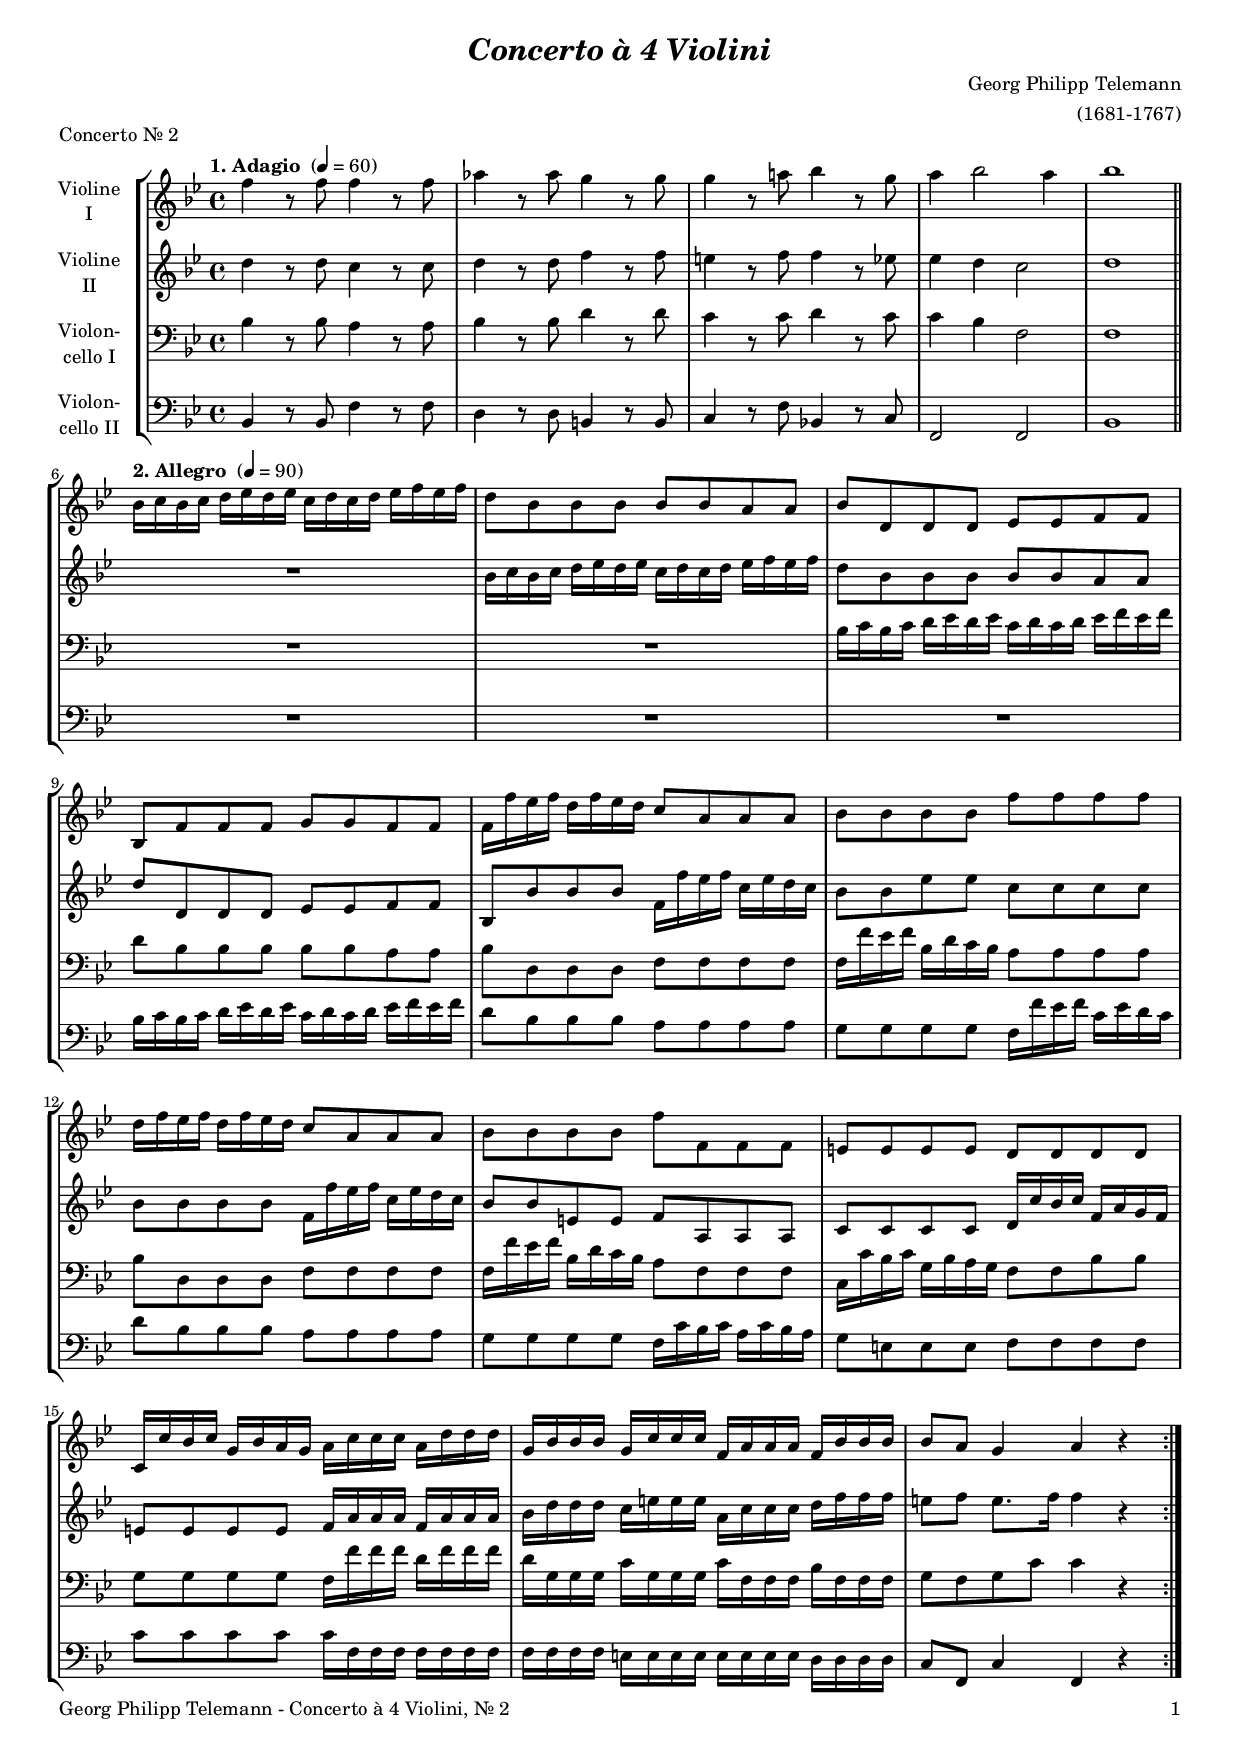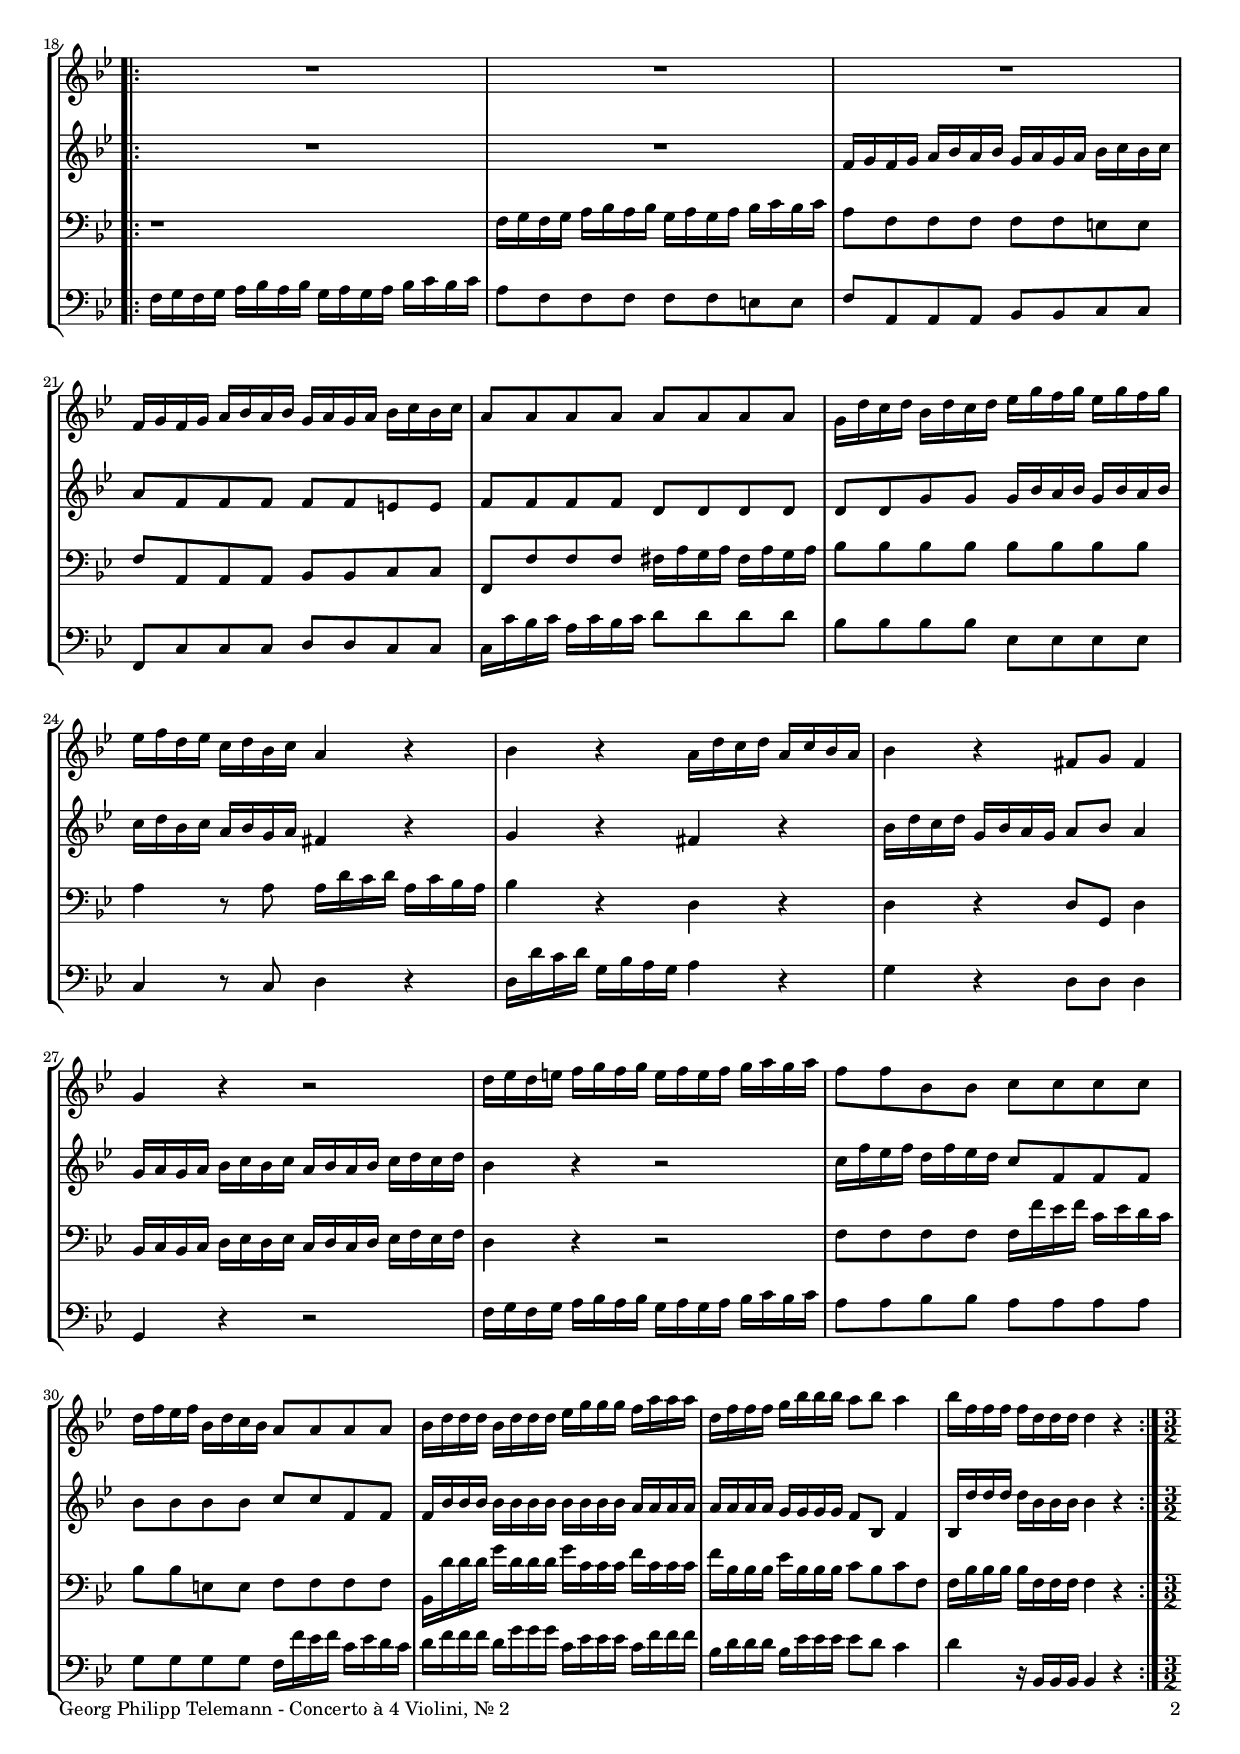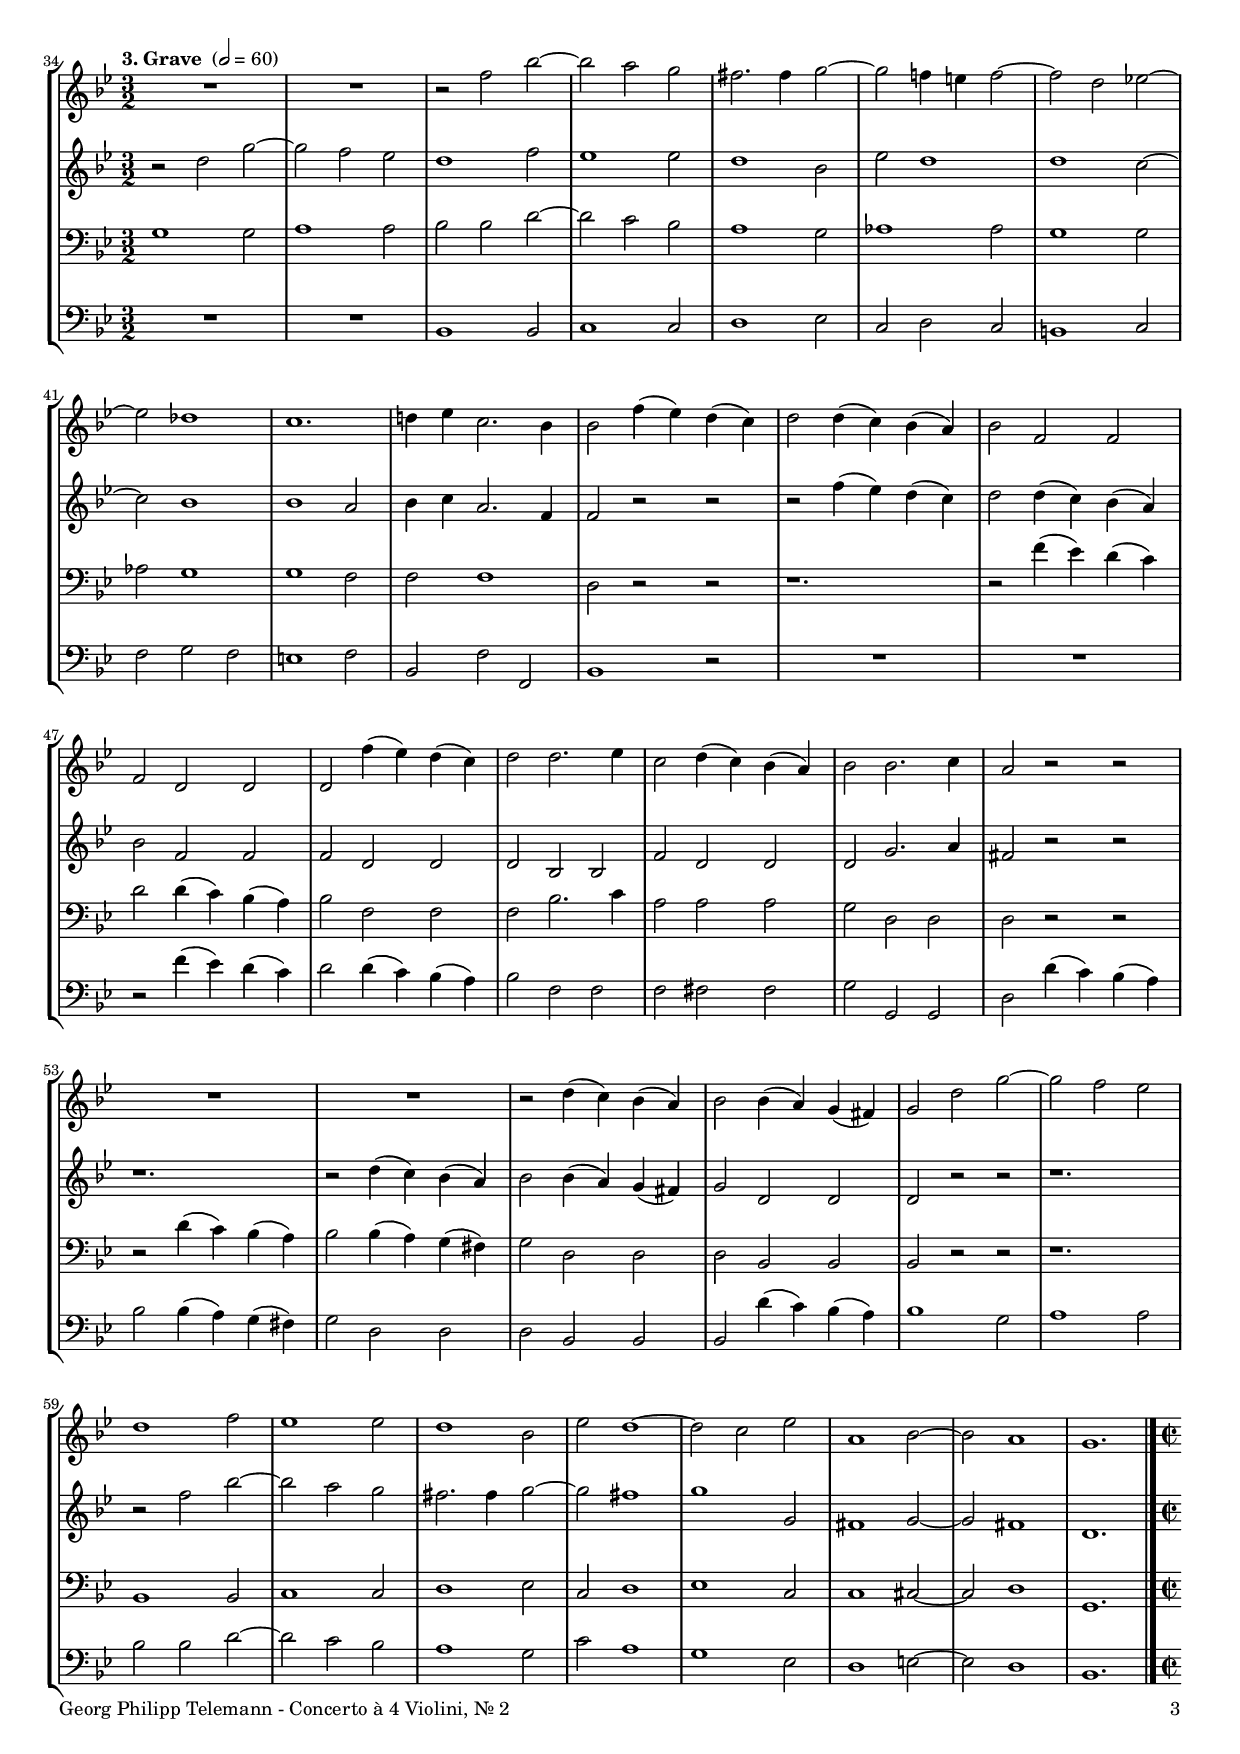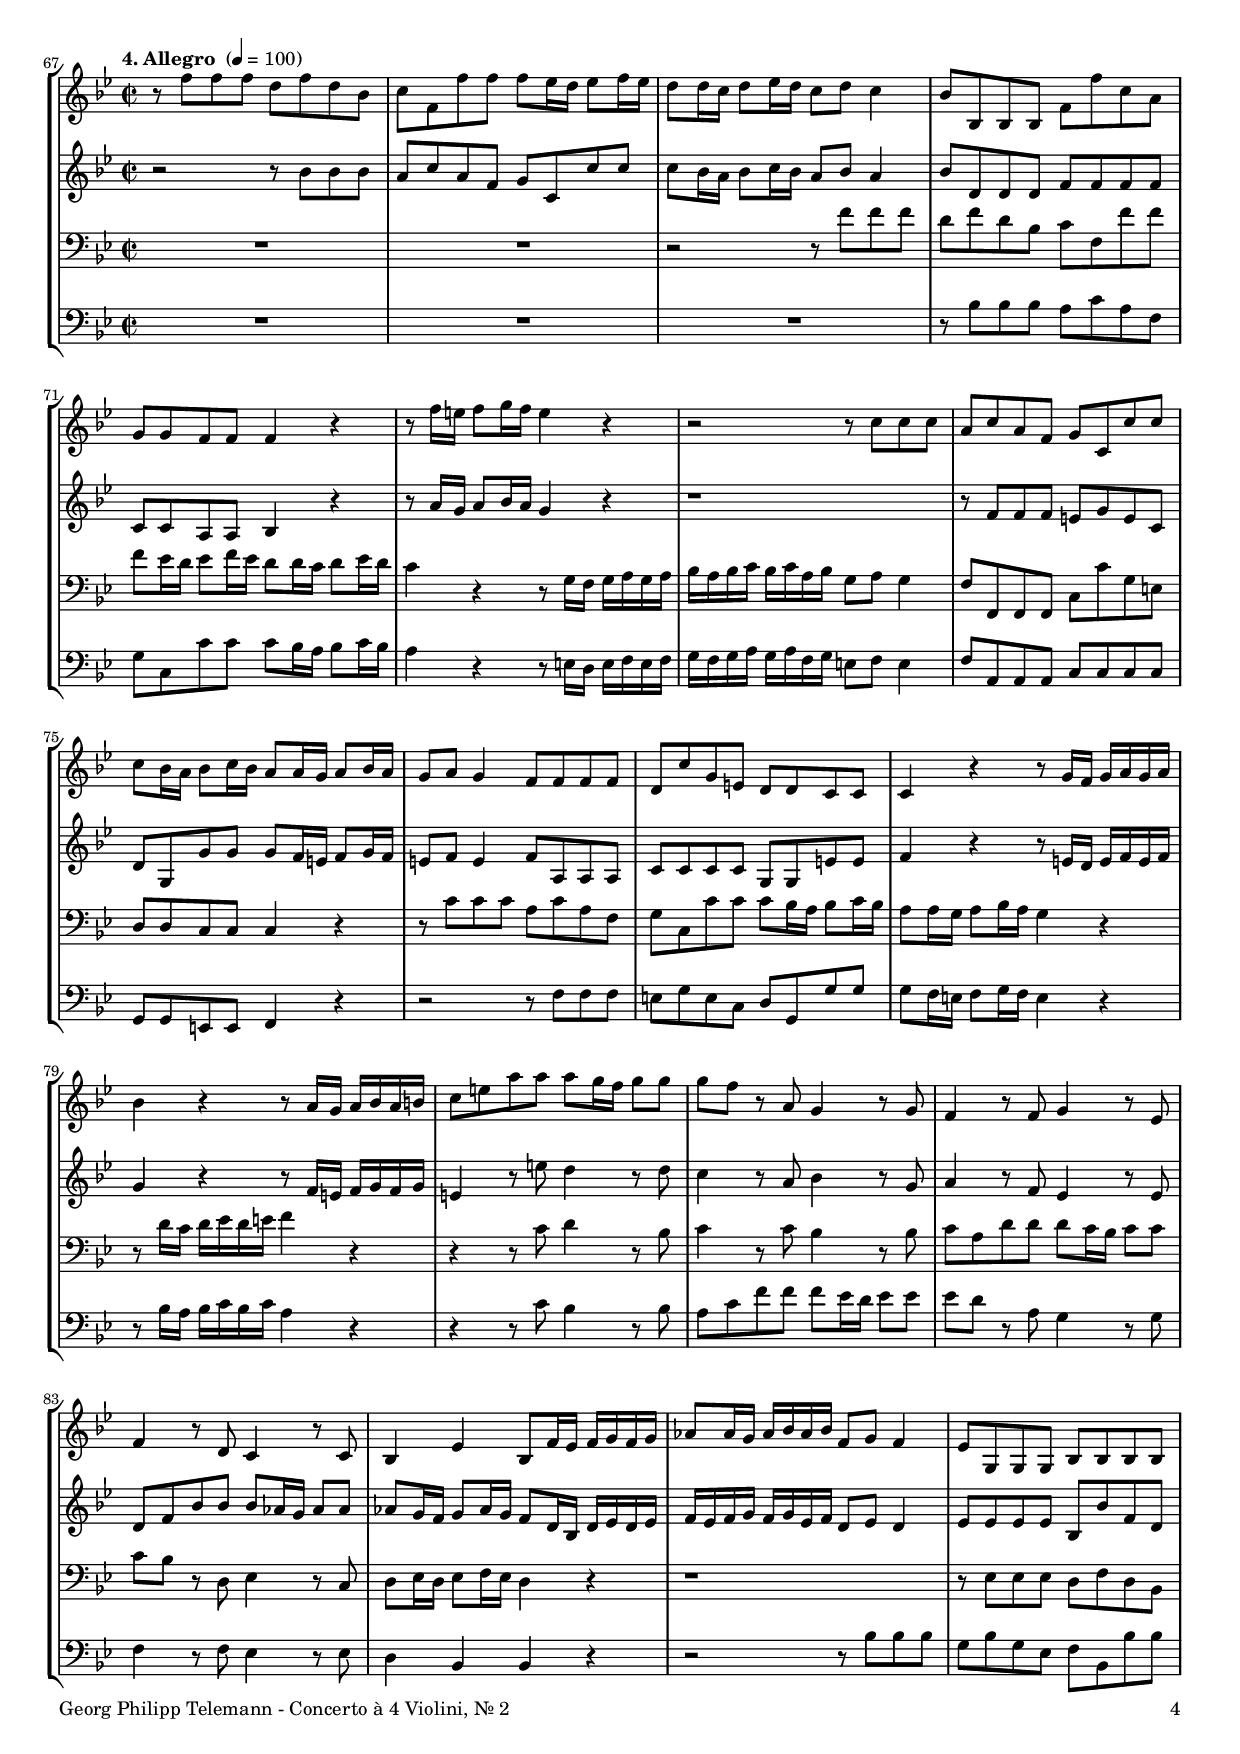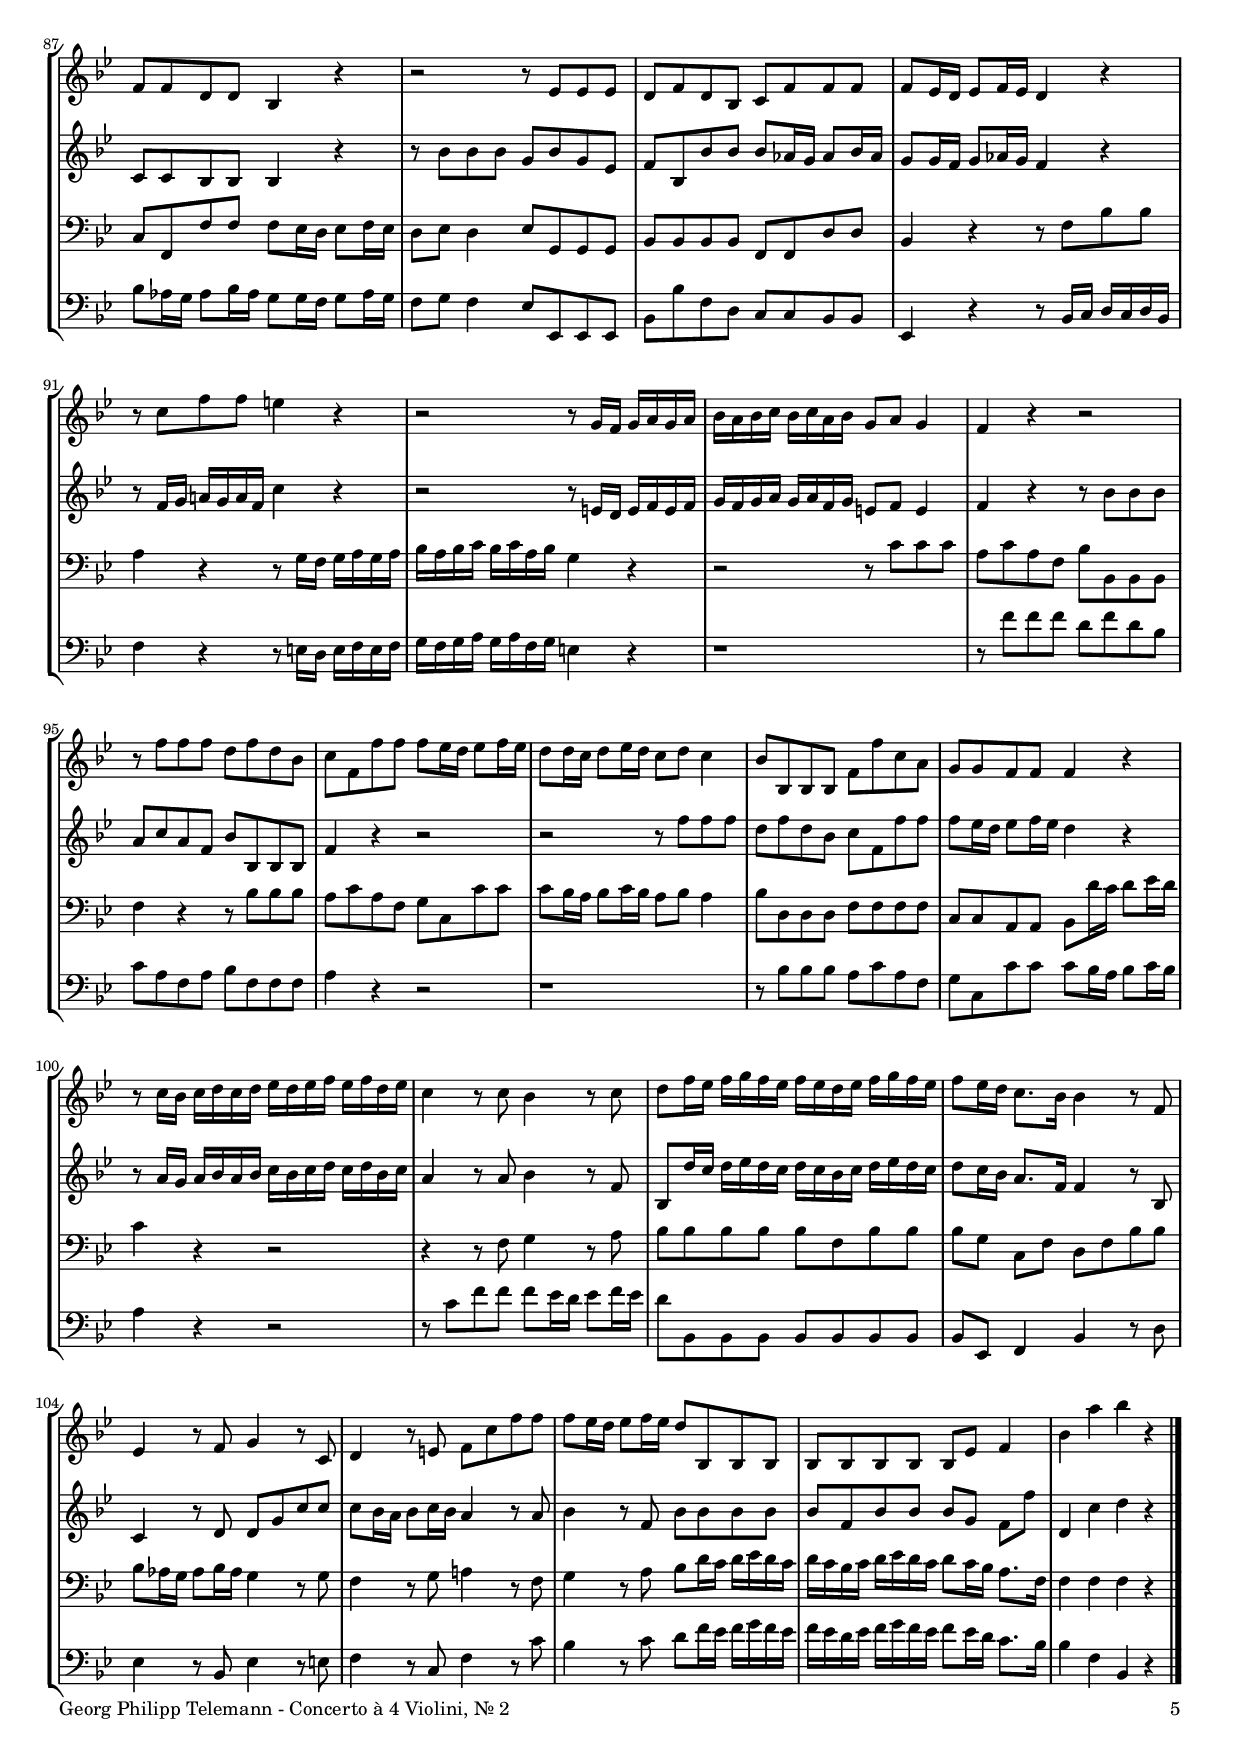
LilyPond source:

\version "2.18.2"
\include "deutsch.ly"

#(set-global-staff-size 16.5)

\header {
  title     = \markup \bold \italic "Concerto à 4 Violini"
  composer  = "Georg Philipp Telemann"
  arranger  = "(1681-1767)"
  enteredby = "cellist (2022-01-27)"
  piece     = "Concerto Nr. 2"
}

voiceconsts = {
  \key d \major
  \time 4/4
  \clef "treble"
%  \numericTimeSignature
%  \compressEmptyMeasures
  % Set default beaming for all staves
%  \set Timing.beamExceptions = #'()
%  \set Timing.baseMoment     = #(ly:make-moment 1 4)
%  \set Timing.beatStructure  = #'(1 1 1)
}

micl = "clarinet"
mifl = "flute"
miob = "oboe"
mifh = "french horn"
misx = "tenor sax"
mist = "string ensemble 1"
mivl = "violin"
miba = "cello"

boxa = { \bar "||" \mark \markup \box \italic "A" \key c \major }
boxb = { \bar "||" \mark \markup \box \italic "B" \key f \major }

dcaf = \mark \markup \box \italic "D.C. al Fine"
fine = \mark \markup \box \italic "Fine"

introa = {        \tempo "1. Adagio "  4=60 }
introb = { \break \tempo "2. Allegro " 4=90 }
introc = { \break \tempo "3. Grave "   2=60  \time 3/2 }
introd = { \break \tempo "4. Allegro " 4=100 \time 2/2 }

va = \relative c''' {
  \voiceconsts

  \introa
  a4 r8 a a4 r8 a
  c4 r8 c h4 r8 h
  h4 r8 cis! d4 r8 h
  cis4 d2 cis4
  d1 \bar "||"

  \introb
  \repeat volta 2 {
    d,16 e d e fis g fis g e fis e fis g a g a
    fis8 d d d d d cis cis
    d fis, fis fis g g a a
    d, a' a a h h a a

    a16 a' g a fis a g fis e8 cis cis cis
    d d d d a' a a a
    fis16 a g a fis a g fis e8 cis cis cis
    d d d d a' a, a a

    gis gis gis gis fis fis fis fis
    e16 e' d e h d cis h cis e e e cis fis fis fis
    h, d d d h e e e a, cis cis cis a d d d
    d8 cis h4 cis r
  }

  \repeat volta 2 {
    R1*3
    a16 h a h cis d cis d h cis h cis d e d e

    cis8 cis cis cis cis cis cis cis
    h16 fis' e fis d fis e fis g h a h g h a h
    g a fis g e fis d e cis4 r
    d r cis16 fis e fis cis e d cis

    d4 r ais8 h ais4
    h r r2
    fis'16 g fis gis a h a h gis a gis a h cis h cis
    a8 a d, d e e e e

    fis16 a g a d, fis e d cis8 cis cis cis
    d16 fis fis fis d fis fis fis g h h h a cis cis cis
    fis, a a a h d d d cis8 d cis4
    d16 a a a a fis fis fis fis4 r
  }

  \introc
  R1.*2
  r2 a2 d~
  d cis h
  ais2. ais4 h2~
  h a!4 gis a2~
  a fis g!~
  g f1

  e1.
  fis!4 g e2. d4
  d2 a'4( g) fis( e)
  fis2 fis4( e) d( cis)
  d2 a a
  a fis fis
  fis a'4( g) fis( e)
  fis2 fis2. g4

  e2 fis4( e) d( cis)
  d2 d2. e4
  cis2 r r
  R1.*2
  r2 fis4( e) d( cis)
  d2 d4( cis) h( ais)
  h2 fis' h~

  h a g
  fis1 a2
  g1 g2
  fis1 d2
  g fis1~
  fis2 e g
  cis,1 d2~
  d cis1
  h1. \bar "|."

  \introd
  r8 a' a a fis a fis d
  e a, a' a a[ g16 fis] g8 a16 g
  fis8 fis16 e fis8[ g16 fis] e8 fis e4

  d8 d, d d a' a' e cis
  h h a a a4 r
  r8 a'16 gis a8[ h16 a] gis4 r
  r2 r8 e e e

  cis e cis a h e, e' e
  e d16 cis d8[ e16 d] cis8 cis16 h cis8[ d16 cis]
  h8 cis h4 a8 a a a
  fis e' h gis fis fis e e

  e4 r r8 h'16[ a] h cis h cis
  d4 r r8 cis16[ h] cis d cis dis
  e8 gis cis cis cis[ h16 a] h8 h

  h a r cis, h4 r8 h
  a4 r8 a h4 r8 g
  a4 r8 fis e4 r8 e

  d4 g d8[ a'16 g] a h a h
  c8 c16 h c[ d c d] a8 h a4
  g8 h, h h d d d d

  a' a fis fis d4 r
  r2 r8 g g g
  fis a fis d e a a a
  a g16 fis g8[ a16 g] fis4 r

  r8 e' a a gis4 r
  r2 r8 h,16[ a] h cis h cis
  d cis d e d[ e cis d] h8 cis h4

  a r r2
  r8 a' a a fis a fis d
  e a, a' a a[ g16 fis] g8 a16 g
  fis8 fis16 e fis8[ g16 fis] e8 fis e4

  d8 d, d d a' a' e cis
  h h a a a4 r
  r8 e'16[ d] e fis e fis g[ fis g a] g a fis g

  e4 r8 e d4 r8 e
  fis a16 g a16[ h a g] a g fis g a[ h a g]
  a8 g16 fis e8.[ d16] d4 r8 a
  g4 r8 a h4 r8 e,

  fis4 r8 gis a e' a a
  a g16 fis g8[ a16 g] fis8 d, d d
  d d d d d g a4
  d cis' d r \bar "|."
}

vb = \relative c'' {
  \voiceconsts

  \introa
  fis4 r8 fis e4 r8 e
  fis4 r8 fis a4 r8 a
  gis4 r8 a a4 r8 g
  g4 fis e2
  fis1 \bar "||"

  \introb
  \repeat volta 2 {
    R
    d16 e d e fis g fis g e fis e fis g a g a
    fis8 d d d d d cis cis
    fis fis, fis fis g g a a

    d, d' d d a16 a' g a e g fis e
    d8 d g g e e e e
    d d d d a16 a' g a e g fis e
    d8 d gis, gis a cis, cis cis

    e e e e fis16 e' d e a, cis h a
    gis8 gis gis gis a16 cis cis cis a cis cis cis
    d fis fis fis e gis gis gis cis, e e e fis a a a
    gis8 a gis8.[ a16] a4 r
  }

  \repeat volta 2 {
    R1*2
    a,16 h a h cis d cis d h cis h cis d e d e
    cis8 a a a a a gis gis

    a a a a fis fis fis fis
    fis fis h h h16 d cis d h d cis d
    e fis d e cis d h cis ais4 r
    h r ais r

    d16 fis e fis h, d cis h cis8 d cis4
    h16 cis h cis d e d e cis d cis d e fis e fis
    d4 r r2
    e16 a g a fis a g fis e8 a, a a

    d d d d e e a, a
    a16 d d d d d d d d d d d cis cis cis cis
    cis cis cis cis h h h h a8 d, a'4
    d,16 fis' fis fis fis d d d d4 r
  }

  \introc
  r2 fis h~
  h a g
  fis1 a2
  g1 g2
  fis1 d2
  g fis1
  fis e2~
  e d1

  d cis2
  d4 e cis2. a4
  a2 r r
  r a'4( g) fis( e)
  fis2 fis4( e) d( cis)
  d2 a a
  a fis fis
  fis d d

  a' fis fis
  fis h2. cis4
  ais2 r r
  r1.
  r2 fis'4( e) d( cis)
  d2 d4( cis) h( ais)
  h2 fis fis
  fis r r

  r1.
  r2 a' d~
  d cis h
  ais2. ais4 h2~
  h ais1
  h h,2
  ais1 h2~
  h ais1
  fis1. \bar "|."

  \introd
  r2 r8 d' d d
  cis e cis a h e, e' e
  e d16 cis d8[ e16 d] cis8 d cis4

  d8 fis, fis fis a a a a
  e e cis cis d4 r
  r8 cis'16[ h] cis8 d16 cis h4 r
  r1

  r8 a a a gis h gis e
  fis h, h' h h[ a16 gis] a8 h16 a
  gis8 a gis4 a8 cis, cis cis
  e e e e h h gis' gis
  a4 r r8 gis16[ fis] gis a gis a
  h4 r r8 a16[ gis] a h a h
  gis4 r8 gis'! fis4 r8 fis

  e4 r8 cis d4 r8 h
  cis4 r8 a g4 r8 g
  fis a d d d[ c16 h] c8 c

  c h16 a h8[ c16 h] a8 fis16 d fis[ g fis g]
  a g a h a[ h g a] fis8 g fis4
  g8 g g g d d' a fis

  e e d d d4 r
  r8 d' d d h d h g
  a d, d' d d[ c16 h] c8 d16 c
  h8 h16 a h8[ c16 h] a4 r

  r8 a16[ h] cis! h cis a e'4 r
  r2 r8 gis,16[ fis] gis a gis a
  h a h cis h[ cis a h] gis8 a gis4

  a r r8 d d d
  cis e cis a d d, d d
  a'4 r r2
  r r8 a' a a

  fis a fis d e a, a' a
  a g16 fis g8[ a16 g] fis4 r
  r8 cis16[ h] cis d cis d e[ d e fis] e fis d e

  cis4 r8 cis d4 r8 a
  d, fis'16 e fis[ g fis e] fis e d e fis[ g fis e]
  fis8 e16 d cis8.[ a16] a4 r8 d,
  e4 r8 fis fis h e e

  e d16 cis d8[ e16 d] cis4 r8 cis
  d4 r8 a d d d d
  d a d d d[ h] a a'
  fis,4 e' fis r \bar "|."
}

vc = \relative c' {
  \voiceconsts
  \clef "bass"
  
  \introa
  d4 r8 d cis4 r8 cis
  d4 r8 d fis4 r8 fis
  e4 r8 e fis4 r8 e
  e4 d a2
  a1 \bar "||"

  \introb
  \repeat volta 2 {
    R1*2
    d16 e d e fis g fis g e fis e fis g a g a
    fis8 d d d d d cis cis

    d fis, fis fis a a a a
    a16 a' g a d, fis e d cis8 cis cis cis
    d fis, fis fis a a a a
    a16 a' g a d, fis e d cis8 a a a

    e16 e' d e h d cis h a8 a d d
    h h h h a16 a' a a fis a a a
    fis h, h h e h h h e a, a a d a a a
    h8 a h e e4 r
  }

  \repeat volta 2 {
    r1
    a,16 h a h cis d cis d h cis h cis d e d e
    cis8 a a a a a gis gis
    a cis, cis cis d d e e

    a, a' a a ais16 cis h cis ais cis h cis
    d8 d d d d d d d
    cis4 r8 cis cis16 fis e fis cis e d cis
    d4 r fis, r

    fis r fis8 h, fis'4
    d16 e d e fis g fis g e fis e fis g a g a
    fis4 r r2
    a8 a a a a16 a' g a e g fis e

    d8 d gis, gis a a a a
    d,16 fis' fis fis h fis fis fis h e, e e a e e e
    a d, d d g d d d e8 d e a,
    a16 d d d d a a a a4 r
  }

  \introc
  h1 h2
  cis1 cis2
  d d fis~
  fis e d
  cis1 h2
  c1 c2
  h1 h2
  c2 h1

  h a2
  a a1
  fis2 r r
  r1.
  r2 a'4( g) fis( e)
  fis2 fis4( e) d( cis)
  d2 a a
  a d2. e4

  cis2 cis cis
  h fis fis
  fis r r
  r fis'4( e) d( cis)
  d2 d4( cis) h( ais)
  h2 fis fis
  fis d d
  d r r

  r1.
  d1 d2
  e1 e2
  fis1 g2
  e fis1
  g e2
  e1 eis2~
  eis fis1
  h,1. \bar "|."

  \introd
  R1*2
  r2 r8 a'' a a

  fis a fis d e a, a' a
  a g16 fis g8[ a16 g] fis8 fis16 e fis8[ g16 fis]
  e4 r r8 h16[ a] h cis h cis
  d cis d e d[ e cis d] h8 cis h4

  a8 a, a a e' e' h gis
  fis fis e e e4 r
  r8 e' e e cis e cis a
  h e, e' e e[ d16 cis] d8 e16 d

  cis8 cis16 h cis8[ d16 cis] h4 r
  r8 fis'16[ e] fis g fis gis a4 r
  r r8 e fis4 r8 d

  e4 r8 e d4 r8 d
  e cis fis fis fis[ e16 d] e8 e
  e d r fis, g4 r8 e

  fis g16 fis g8[ a16 g] fis4 r
  r1
  r8 g g g fis a fis d

  e a, a' a a[ g16 fis] g8 a16 g
  fis8 g fis4 g8 h, h h
  d d d d a a fis' fis
  d4 r r8 a' d d

  cis4 r r8 h16[ a] h cis h cis
  d cis d e d[ e cis d] h4 r
  r2 r8 e e e

  cis e cis a d d, d d
  a'4 r r8 d d d
  cis e cis a h e, e' e
  e d16 cis d8[ e16 d] cis8 d cis4

  d8 fis, fis fis a a a a
  e e cis cis d[ fis'16 e] fis8 g16 fis
  e4 r r2

  r4 r8 a, h4 r8 cis
  d d d d d a d d
  d h e,[ a] fis a d d
  d c16 h c8[ d16 c] h4 r8 h

  a4 r8 h cis!4 r8 a
  h4 r8 cis d[ fis16 e] fis g fis e
  fis e d e fis[ g fis e] fis8 e16 d cis8.[ a16]
  a4 a a r \bar "|."
}

vd = \relative c {
  \voiceconsts
  \clef "bass"

  \introa
  d4 r8 d a'4 r8 a
  fis4 r8 fis dis4 r8 dis
  e4 r8 a d,!4 r8 e
  a,2 a
  d1 \bar "||"

  \introb
  \repeat volta 2 {
    R1*3
    d'16 e d e fis g fis g e fis e fis g a g a

    fis8 d d d cis cis cis cis
    h h h h a16 a' g a e g fis e
    fis8 d d d cis cis cis cis
    h h h h a16 e' d e cis e d cis

    h8 gis gis gis a a a a
    e' e e e e16 a, a a a a a a
    a a a a gis gis gis gis gis gis gis gis fis fis fis fis
    e8 a, e'4 a, r
  }

  \repeat volta 2 {
    a'16 h a h cis d cis d h cis h cis d e d e
    cis8 a a a a a gis gis
    a cis, cis cis d d e e
    a, e' e e fis fis e e

    e16 e' d e cis e d e fis8 fis fis fis
    d d d d g, g g g
    e4 r8 e fis4 r
    fis16 fis' e fis h, d cis h cis4 r

    h r fis8 fis fis4
    h, r r2
    a'16 h a h cis d cis d h cis h cis d e d e
    cis8 cis d d cis cis cis cis

    h h h h a16 a' g a e g fis e
    fis a a a fis h h h e, g g g e a a a
    d, fis fis fis d g g g g8 fis e4
    fis r16 d, d d d4 r
  }

  \introc
  R1.*2
  d1 d2
  e1 e2
  fis1 g2
  e fis e
  dis1 e2
  a h a

  gis1 a2
  d, a' a,
  d1 r2
  R1.*2
  r2 a''4( g) fis( e)
  fis2 fis4( e) d( cis)
  d2 a a

  a ais ais
  h h, h
  fis' fis'4( e) d( cis)
  d2 d4( cis) h( ais)
  h2 fis fis
  fis d d
  d fis'4( e) d( cis)
  d1 h2

  cis1 cis2
  d d fis~
  fis e d
  cis1 h2
  e cis1
  h g2
  fis1 gis2~
  gis fis1
  d1. \bar "|."

  \introd
  R1*3
  r8 d' d d cis e cis a
  h e, e' e e[ d16 cis] d8 e16 d
  cis4 r r8 gis16[ fis] gis a gis a
  h a h cis h[ cis a h] gis8 a gis4

  a8 cis, cis cis e e e e
  h h gis gis a4 r
  r2 r8 a' a a
  gis h gis e fis h, h' h

  h a16 gis a8[ h16 a] gis4 r
  r8 d'16[ cis] d e d e cis4 r
  r r8 e d4 r8 d

  cis e a a a[ g16 fis] g8 g
  g fis r cis h4 r8 h
  a4 r8 a g4 r8 g

  fis4 d d r
  r2 r8 d' d d
  h d h g a d, d' d

  d c16 h c8[ d16 c] h8 h16 a h8[ c16 h]
  a8 h a4 g8 g, g g
  d' d' a fis e e d d
  g,4 r r8 d'16[ e] fis e fis d

  a'4 r r8 gis16[ fis] gis a gis a
  h a h cis h[ cis a h] gis4 r
  r1

  r8 a' a a fis a fis d
  e cis a cis d a a a
  cis4 r r2
  r1

  r8 d d d cis e cis a
  h e, e' e e[ d16 cis] d8 e16 d
  cis4 r r2

  r8 e a a a[ g16 fis] g8 a16 g
  fis8 d, d d d d d d
  d g, a4 d r8 fis
  g4 r8 d g4 r8 gis

  a4 r8 e a4 r8 e'
  d4 r8 e fis[ a16 g] a h a g
  a g fis g a[ h a g] a8 g16 fis e8.[ d16]
  d4 a d, r \bar "|."
}


music = \new StaffGroup <<
      \new Staff {
	\set Staff.midiInstrument = \mivl
	\set Staff.instrumentName = \markup \center-column { "Violine" "I" }
	\transpose d b, { \va }
      }

      \new Staff {
	\set Staff.midiInstrument = \mivl
	\set Staff.instrumentName = \markup \center-column { "Violine" "II" }
	\transpose d b, { \vb }
      }

      \new Staff {
	\set Staff.midiInstrument = \miba
	\set Staff.instrumentName = \markup \center-column { "Violon-" "cello I" }
	\transpose d b, { \vc }
      }

      \new Staff {
	\set Staff.midiInstrument = \miba
	\set Staff.instrumentName = \markup \center-column { "Violon-" "cello II" }
	\transpose d b, { \vd }
      }
>>

\book {
   \paper {
    print-page-number = ##t
    print-first-page-number = ##t
    ragged-last-bottom = ##f
    oddHeaderMarkup = \markup \null
    evenHeaderMarkup = \markup \null
    oddFooterMarkup = \markup {
      \fill-line {
        \on-the-fly #print-page-number-check-first
        "Georg Philipp Telemann - Concerto à 4 Violini, Nr. 2" \fromproperty #'page:page-number-string
      }
    }
    evenFooterMarkup = \oddFooterMarkup
  } \score {
    \music
    \layout {}
  }

  \score {
    \unfoldRepeats \music

    \midi {
      \context {
        \Score
      }
    }
  }
}